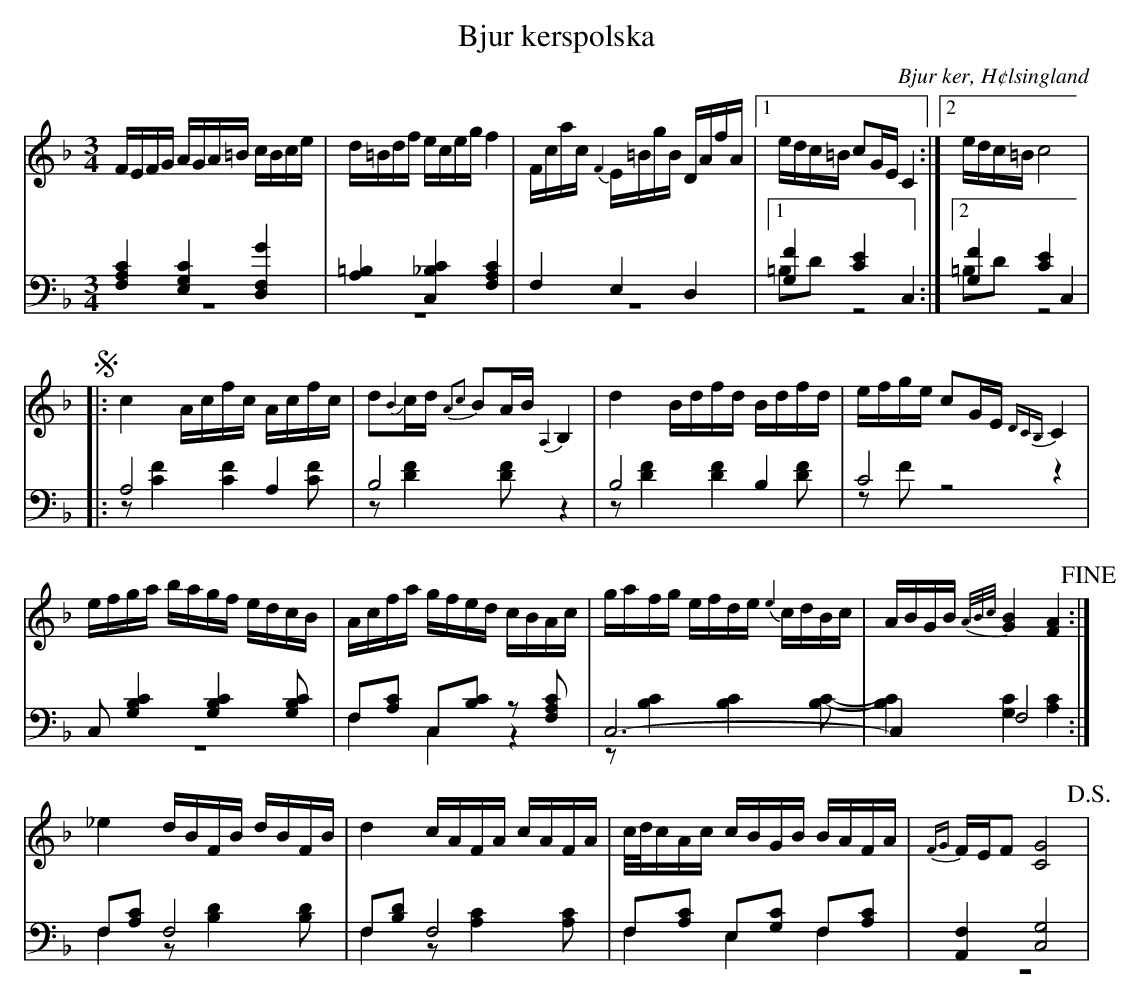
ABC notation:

X:1
T: Bjur kerspolska
O: Bjur ker, H¢lsingland
M: 3/4
L: 1/16
K: F
V:1
V:2
V:3 merge
V:1
FEFG AGA=B cBce|d=Bdf eceg f4|Fcac {F2}E=BgB DAfA|1 edc=B c2GE C4:|2 edc=B c8 |
!segno! |:c4 Acfc Acfc|d2{B2}cd {A2c2}B2AB {A,2}B,4|d4 Bdfd Bdfd|efge c2GE {DCB,}C4|
efga bagf edcB|Acfa gfed cBAc|gafg efde {e2}cdBc|ABGB {A/B/c/}[G4B4] [F4A4] !fine!:|
_e4 dBFB dBFB|d4 cAFA cAFA|c/d/cAc cBGB BAFA|{FG}FEF2 [C8G8] !D.S.!|
V:2 clef=bass
[F,4A,4C4] [E,4G,4C4] [D,4F,4G4]|[A,4=B,4] [C,4_B,4C4] [F,4A,4C4]|F,4 E,4 D,4|1 [G,4F4] [C4E4] C,4:|2 [G,4F4] [C4E4] C,4 |
|:A,8 A,4|B,8 z4|B,8  B,4|C8 z4|
C,2 [G,4B,4C4] [G,4B,4C4] [G,2B,2C2]|F,2[A,2C2] C,2[B,2C2] z2 [F,2A,2C2]|C,12-|C,4 F,8:|
F,2[A,2C2] F,8|F,2[B,2D2] F,8|F,2[A,2C2] E,2[G,2C2] F,2[A,2C2]|[A,,4F,4] [C,8G,8] |
V:3 clef=bass
z12|z12|z12|1 =B,2D2 z8:|2 =B,2D2 z8|
|:z2 [C4F4] [C4F4] [C2F2]|z2 [D4F4] [D2F2] z4|z2 [D4F4] [D4F4] [D2F2]|z2 F2 z8|
z12|F,4 C,4 z4|z2 [B,4C4] [B,4C4] [B,2C2]-|[B,4C4] [G,4C4] [A,4C4]:|
F,4 z2 [B,4D4] [B,2D2]|F,4 z2 [A,4C4] [A,2C2]|F,4 E,4 F,4|z12|
